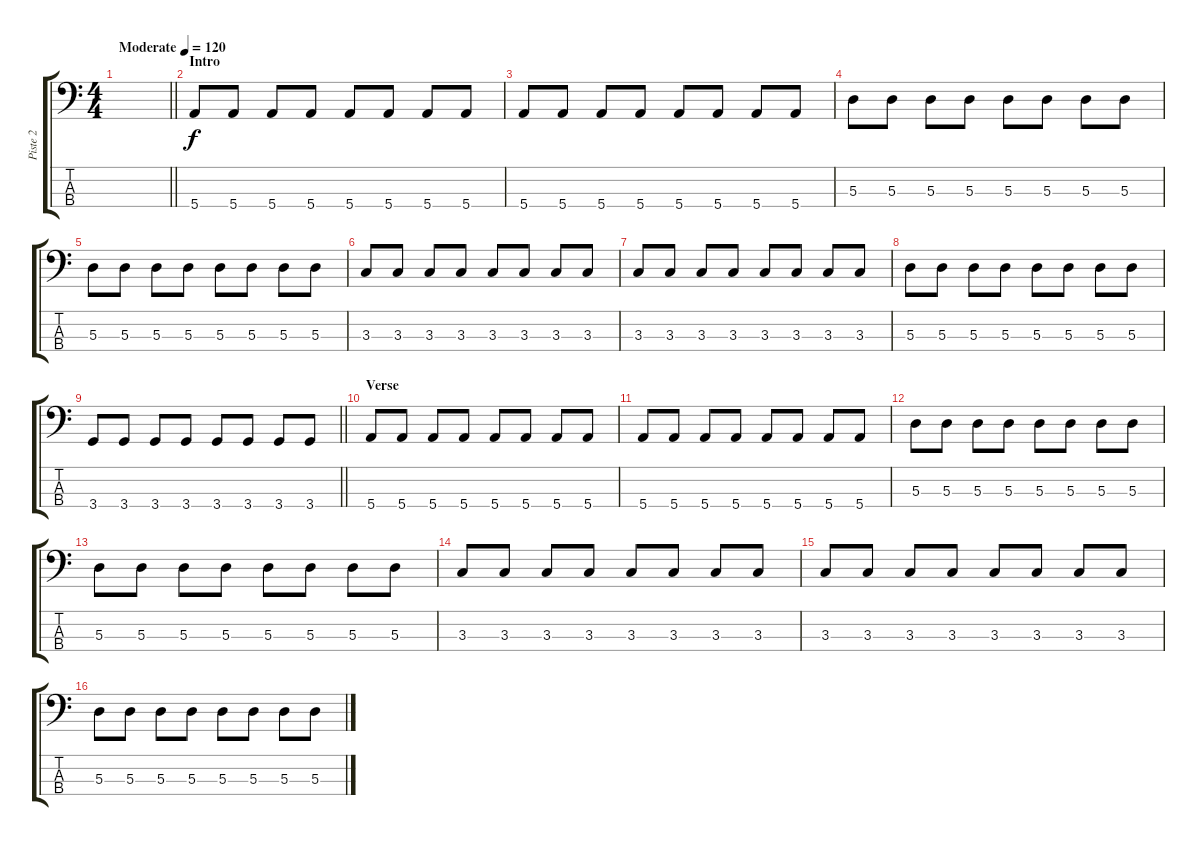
\track ("Piste 2" "Piste 2") {instrument electricbassfinger}
\staff {score tabs}
\tuning (G2 D2 A1 E1) {hide}
\ts (4 4)
\tempo (120 "Moderate")
\clef f4
\barLineRight lightlight
\ks c
|
\section ("" "Intro")
5.4.8 5.4.8 5.4.8 5.4.8 5.4.8 5.4.8 5.4.8 5.4.8 |
5.4.8 5.4.8 5.4.8 5.4.8 5.4.8 5.4.8 5.4.8 5.4.8 |
5.3.8 5.3.8 5.3.8 5.3.8 5.3.8 5.3.8 5.3.8 5.3.8 |
5.3.8 5.3.8 5.3.8 5.3.8 5.3.8 5.3.8 5.3.8 5.3.8 |
3.3.8 3.3.8 3.3.8 3.3.8 3.3.8 3.3.8 3.3.8 3.3.8 |
3.3.8 3.3.8 3.3.8 3.3.8 3.3.8 3.3.8 3.3.8 3.3.8 |
5.3.8 5.3.8 5.3.8 5.3.8 5.3.8 5.3.8 5.3.8 5.3.8 |
\barLineRight lightlight
3.4.8 3.4.8 3.4.8 3.4.8 3.4.8 3.4.8 3.4.8 3.4.8 |
\section ("" "Verse")
5.4.8 5.4.8 5.4.8 5.4.8 5.4.8 5.4.8 5.4.8 5.4.8 |
5.4.8 5.4.8 5.4.8 5.4.8 5.4.8 5.4.8 5.4.8 5.4.8 |
5.3.8 5.3.8 5.3.8 5.3.8 5.3.8 5.3.8 5.3.8 5.3.8 |
5.3.8 5.3.8 5.3.8 5.3.8 5.3.8 5.3.8 5.3.8 5.3.8 |
3.3.8 3.3.8 3.3.8 3.3.8 3.3.8 3.3.8 3.3.8 3.3.8 |
3.3.8 3.3.8 3.3.8 3.3.8 3.3.8 3.3.8 3.3.8 3.3.8 |
5.3.8 5.3.8 5.3.8 5.3.8 5.3.8 5.3.8 5.3.8 5.3.8
